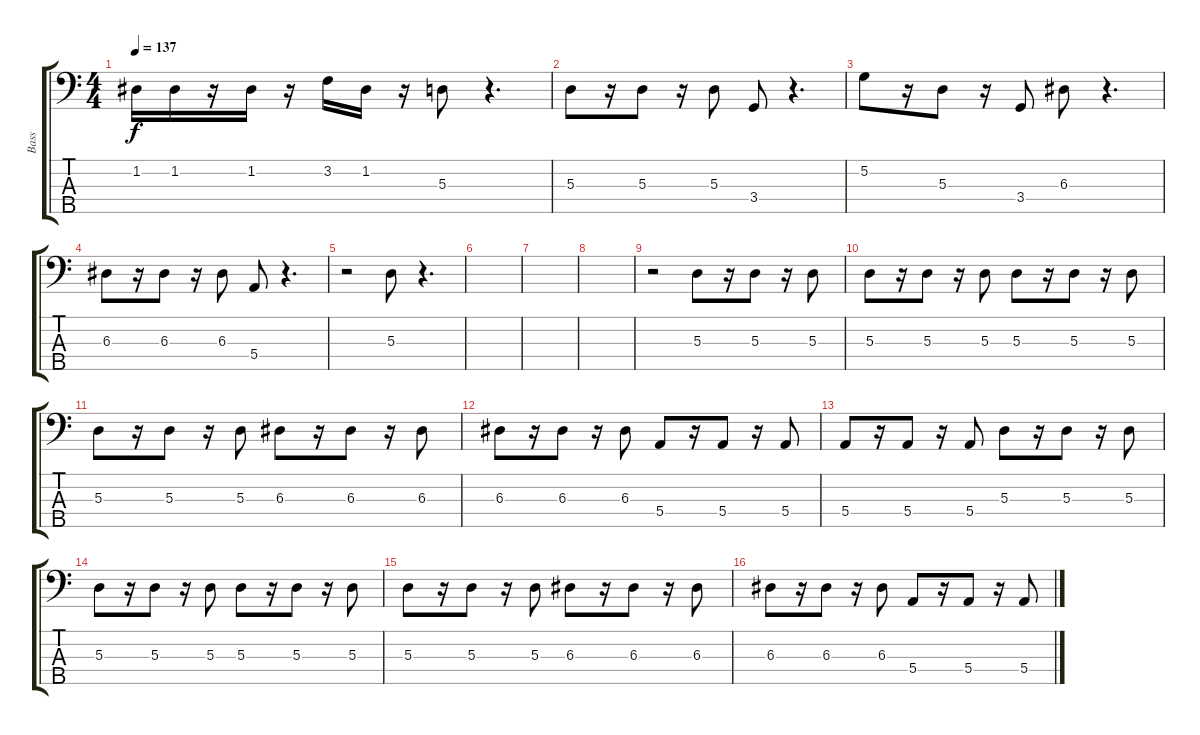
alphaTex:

\track ("Bass" "Bass") {instrument electricbasspick}
\staff {score tabs}
\tuning (G2 D2 A1 E1 B0) {hide}
\ts (4 4)
\section ("" "")
\tempo 137
\clef f4
\ks c
1.2.16{dy f} 1.2.16 r.16 1.2.16 r.16 3.2.16 1.2.16 r.16 5.3.8 r.4{d} |
5.3.8 r.16 5.3.8 r.16 5.3.8 3.4.8 r.4{d} |
5.2.8 r.16 5.3.8 r.16 3.4.8 6.3.8 r.4{d} |
6.3.8 r.16 6.3.8 r.16 6.3.8 5.4.8 r.4{d} |
r.2 5.3.8 r.4{d} |
|
|
|
r.2 5.3.8 r.16 5.3.8 r.16 5.3.8 |
5.3.8 r.16 5.3.8 r.16 5.3.8 5.3.8 r.16 5.3.8 r.16 5.3.8 |
5.3.8 r.16 5.3.8 r.16 5.3.8 6.3.8 r.16 6.3.8 r.16 6.3.8 |
6.3.8 r.16 6.3.8 r.16 6.3.8 5.4.8 r.16 5.4.8 r.16 5.4.8 |
5.4.8 r.16 5.4.8 r.16 5.4.8 5.3.8 r.16 5.3.8 r.16 5.3.8 |
5.3.8 r.16 5.3.8 r.16 5.3.8 5.3.8 r.16 5.3.8 r.16 5.3.8 |
5.3.8 r.16 5.3.8 r.16 5.3.8 6.3.8 r.16 6.3.8 r.16 6.3.8 |
6.3.8 r.16 6.3.8 r.16 6.3.8 5.4.8 r.16 5.4.8 r.16 5.4.8
